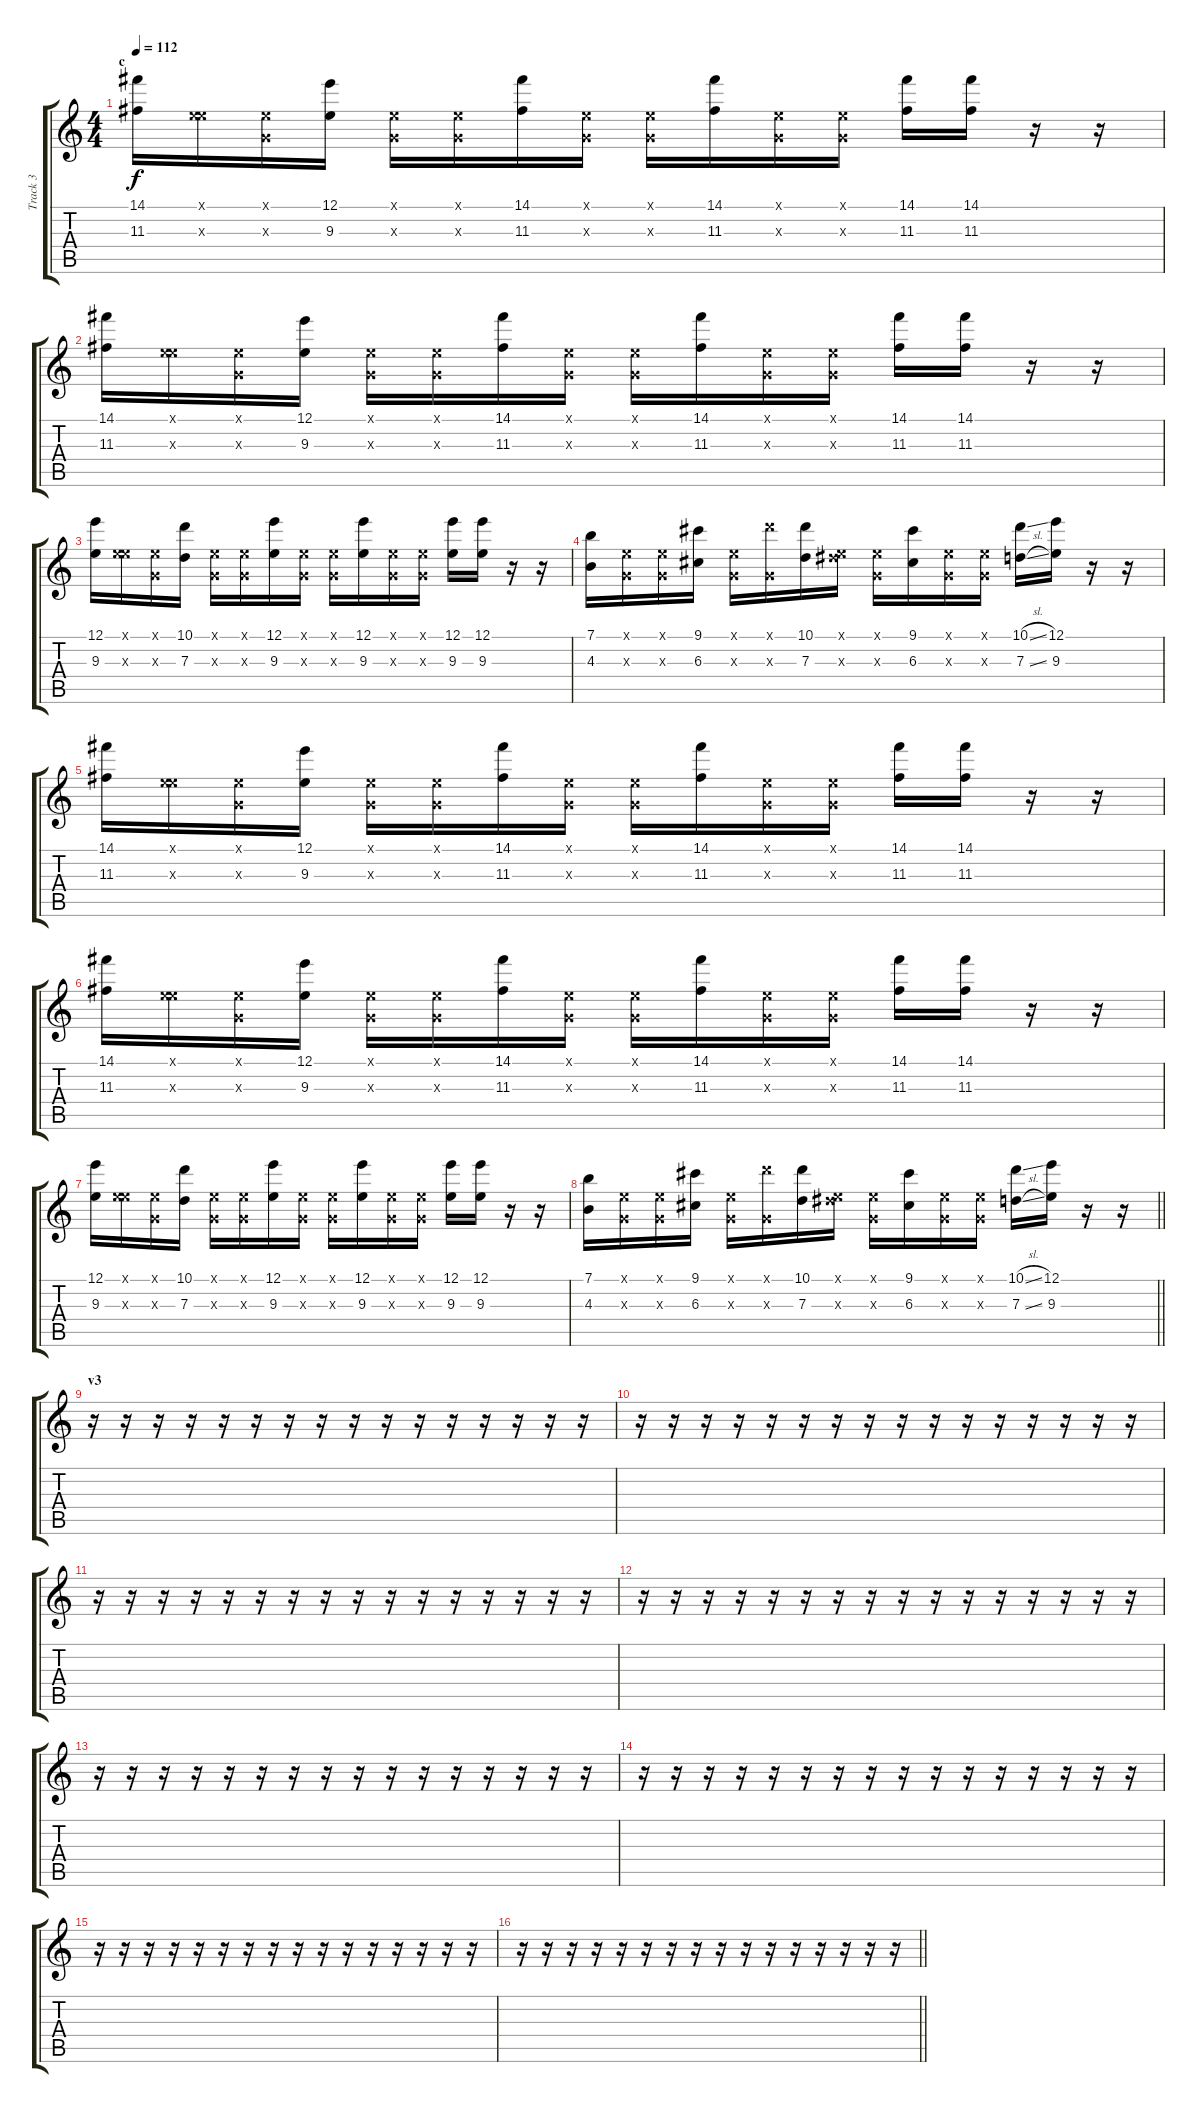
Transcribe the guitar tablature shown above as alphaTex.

\track ("Track 3" "Track 3") {instrument acousticguitarsteel}
\staff {score tabs}
\tuning (E4 B3 G3 D3 A2 E2) {hide}
\ts (4 4)
\section ("" "c")
\tempo 112
\clef g2
\ks c
(14.1 11.3).16{dy f volume 9} (0.1{x} 9.3{x}).16 (0.1{x} 0.3{x}).16 (12.1 9.3).16 (0.1{x} 0.3{x}).16 (0.1{x} 0.3{x}).16 (14.1 11.3).16 (0.1{x} 0.3{x}).16 (0.1{x} 0.3{x}).16 (14.1 11.3).16 (0.1{x} 0.3{x}).16 (0.1{x} 0.3{x}).16 (14.1 11.3).16 (14.1 11.3).16 r.16 r.16 |
(14.1 11.3).16 (0.1{x} 9.3{x}).16 (0.1{x} 0.3{x}).16 (12.1 9.3).16 (0.1{x} 0.3{x}).16 (0.1{x} 0.3{x}).16 (14.1 11.3).16 (0.1{x} 0.3{x}).16 (0.1{x} 0.3{x}).16 (14.1 11.3).16 (0.1{x} 0.3{x}).16 (0.1{x} 0.3{x}).16 (14.1 11.3).16 (14.1 11.3).16 r.16 r.16 |
(12.1 9.3).16 (0.1{x} 9.3{x}).16 (0.1{x} 0.3{x}).16 (10.1 7.3).16 (0.1{x} 0.3{x}).16 (0.1{x} 0.3{x}).16 (12.1 9.3).16 (0.1{x} 0.3{x}).16 (0.1{x} 0.3{x}).16 (12.1 9.3).16 (0.1{x} 0.3{x}).16 (0.1{x} 0.3{x}).16 (12.1 9.3).16 (12.1 9.3).16 r.16 r.16 |
(7.1 4.3).16 (0.1{x} 0.3{x}).16 (0.1{x} 0.3{x}).16 (9.1 6.3).16 (0.1{x} 0.3{x}).16 (10.1{x} 0.3{x}).16 (10.1 7.3).16 (0.1{x} 8.3{x}).16 (0.1{x} 0.3{x}).16 (9.1 6.3).16 (0.1{x} 0.3{x}).16 (0.1{x} 0.3{x}).16 (10.1{sl} 7.3{sl}).16 (12.1 9.3).16 r.16 r.16 |
(14.1 11.3).16 (0.1{x} 9.3{x}).16 (0.1{x} 0.3{x}).16 (12.1 9.3).16 (0.1{x} 0.3{x}).16 (0.1{x} 0.3{x}).16 (14.1 11.3).16 (0.1{x} 0.3{x}).16 (0.1{x} 0.3{x}).16 (14.1 11.3).16 (0.1{x} 0.3{x}).16 (0.1{x} 0.3{x}).16 (14.1 11.3).16 (14.1 11.3).16 r.16 r.16 |
(14.1 11.3).16 (0.1{x} 9.3{x}).16 (0.1{x} 0.3{x}).16 (12.1 9.3).16 (0.1{x} 0.3{x}).16 (0.1{x} 0.3{x}).16 (14.1 11.3).16 (0.1{x} 0.3{x}).16 (0.1{x} 0.3{x}).16 (14.1 11.3).16 (0.1{x} 0.3{x}).16 (0.1{x} 0.3{x}).16 (14.1 11.3).16 (14.1 11.3).16 r.16 r.16 |
(12.1 9.3).16 (0.1{x} 9.3{x}).16 (0.1{x} 0.3{x}).16 (10.1 7.3).16 (0.1{x} 0.3{x}).16 (0.1{x} 0.3{x}).16 (12.1 9.3).16 (0.1{x} 0.3{x}).16 (0.1{x} 0.3{x}).16 (12.1 9.3).16 (0.1{x} 0.3{x}).16 (0.1{x} 0.3{x}).16 (12.1 9.3).16 (12.1 9.3).16 r.16 r.16 |
\barLineRight lightlight
(7.1 4.3).16 (0.1{x} 0.3{x}).16 (0.1{x} 0.3{x}).16 (9.1 6.3).16 (0.1{x} 0.3{x}).16 (10.1{x} 0.3{x}).16 (10.1 7.3).16 (0.1{x} 8.3{x}).16 (0.1{x} 0.3{x}).16 (9.1 6.3).16 (0.1{x} 0.3{x}).16 (0.1{x} 0.3{x}).16 (10.1{sl} 7.3{sl}).16 (12.1 9.3).16 r.16 r.16 |
\section ("" "v3")
r.16 r.16 r.16 r.16 r.16 r.16 r.16 r.16 r.16 r.16 r.16 r.16 r.16 r.16 r.16 r.16 |
r.16 r.16 r.16 r.16 r.16 r.16 r.16 r.16 r.16 r.16 r.16 r.16 r.16 r.16 r.16 r.16 |
r.16 r.16 r.16 r.16 r.16 r.16 r.16 r.16 r.16 r.16 r.16 r.16 r.16 r.16 r.16 r.16 |
r.16 r.16 r.16 r.16 r.16 r.16 r.16 r.16 r.16 r.16 r.16 r.16 r.16 r.16 r.16 r.16 |
r.16 r.16 r.16 r.16 r.16 r.16 r.16 r.16 r.16 r.16 r.16 r.16 r.16 r.16 r.16 r.16 |
r.16 r.16 r.16 r.16 r.16 r.16 r.16 r.16 r.16 r.16 r.16 r.16 r.16 r.16 r.16 r.16 |
r.16 r.16 r.16 r.16 r.16 r.16 r.16 r.16 r.16 r.16 r.16 r.16 r.16 r.16 r.16 r.16 |
\barLineRight lightlight
r.16 r.16 r.16 r.16 r.16 r.16 r.16 r.16 r.16 r.16 r.16 r.16 r.16 r.16 r.16 r.16
